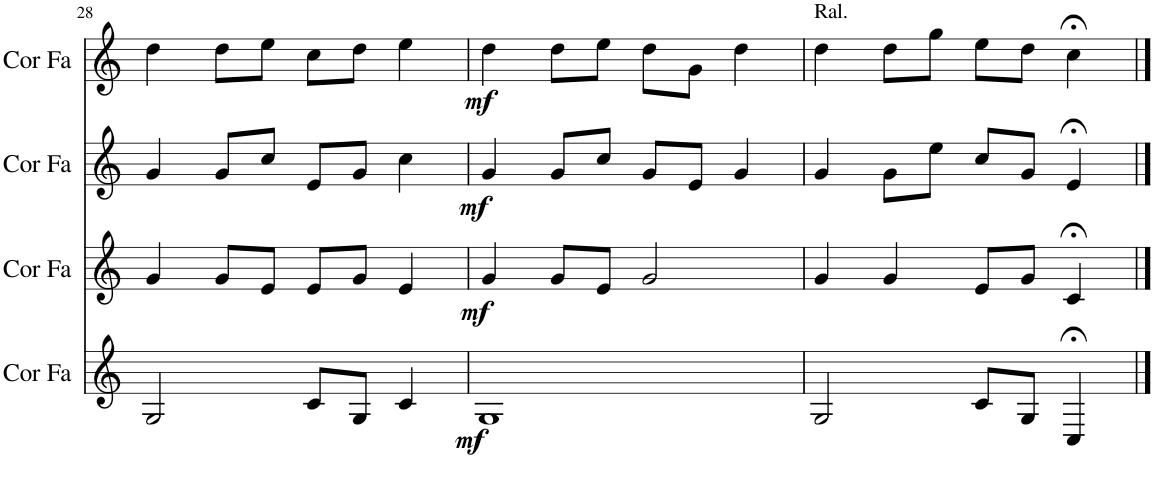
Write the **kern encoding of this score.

**kern	**dynam	**kern	**dynam	**kern	**dynam	**kern	**dynam
*part4	*part4	*part3	*part3	*part2	*part2	*part1	*part1
*staff4	*staff4	*staff3	*staff3	*staff2	*staff2	*staff1	*staff1
*I"Cor en Fa	*	*I"Cor en Fa	*	*I"Cor en Fa	*	*I"Cor en Fa	*
*I'Cor Fa	*	*I'Cor Fa	*	*I'Cor Fa	*	*I'Cor Fa	*
!!LO:PB:g=z
*clefG2	*	*clefG2	*	*clefG2	*	*clefG2	*
*Trd4c7	*	*Trd4c7	*	*Trd4c7	*	*Trd4c7	*
*k[]	*	*k[]	*	*k[]	*	*k[]	*
*M4/4	*	*M4/4	*	*M4/4	*	*M4/4	*
=28	=28	=28	=28	=28	=28	=28	=28
2G/	.	4g/	.	4g/	.	4dd\	.
.	.	8g/L	.	8g/L	.	8dd\L	.
.	.	8e/J	.	8cc/J	.	8ee\J	.
8c/L	.	8e/L	.	8e/L	.	8cc\L	.
8G/J	.	8g/J	.	8g/J	.	8dd\J	.
4c/	.	4e/	.	4cc\	.	4ee\	.
=29	=29	=29	=29	=29	=29	=29	=29
!	!LO:DY:b	!	!LO:DY:b	!	!LO:DY:b	!	!LO:DY:b
1G	mf	4g/	mf	4g/	mf	4dd\	mf
.	.	8g/L	.	8g/L	.	8dd\L	.
.	.	8e/J	.	8cc/J	.	8ee\J	.
.	.	2g/	.	8g/L	.	8dd\L	.
.	.	.	.	8e/J	.	8g\J	.
.	.	.	.	4g/	.	4dd\	.
=30	=30	=30	=30	=30	=30	=30	=30
!	!	!	!	!	!	!LO:TX:a:t=Ral.	!
2G/	.	4g/	.	4g/	.	4dd\	.
.	.	4g/	.	8g\L	.	8dd\L	.
.	.	.	.	8ee\J	.	8gg\J	.
8c/L	.	8e/L	.	8cc/L	.	8ee\L	.
8G/J	.	8g/J	.	8g/J	.	8dd\J	.
4C;</	.	4c;</	.	4e;</	.	4cc;<\	.
==	==	==	==	==	==	==	==
*-	*-	*-	*-	*-	*-	*-	*-
